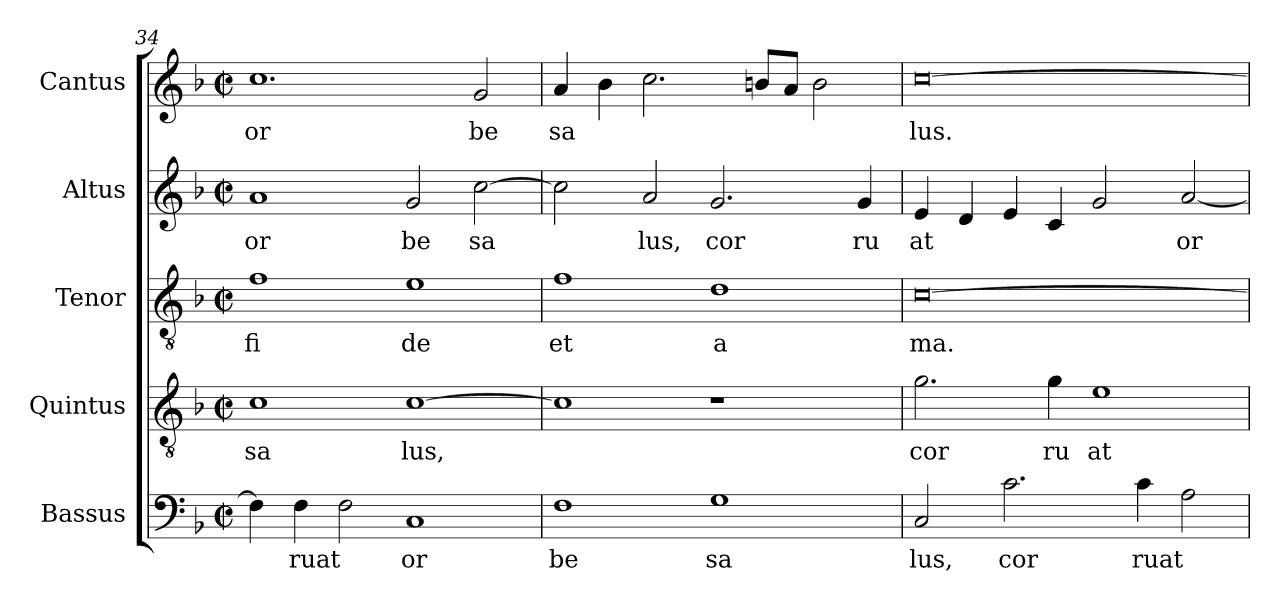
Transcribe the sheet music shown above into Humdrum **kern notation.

**kern	**text	**kern	**text	**kern	**text	**kern	**text	**kern	**text
*part5	*part5	*part4	*part4	*part3	*part3	*part2	*part2	*part1	*part1
*staff5	*staff5	*staff4	*staff4	*staff3	*staff3	*staff2	*staff2	*staff1	*staff1
*I"Bassus	*	*I"Quintus	*	*I"Tenor	*	*I"Altus	*	*I"Cantus	*
*clefF4	*	*clefGv2	*	*clefGv2	*	*clefG2	*	*clefG2	*
*k[b-]	*	*k[b-]	*	*k[b-]	*	*k[b-]	*	*k[b-]	*
*F:	*	*F:	*	*F:	*	*F:	*	*F:	*
*M2/2	*	*M2/2	*	*M2/2	*	*M2/2	*	*M2/2	*
*met(c|)	*	*met(c|)	*	*met(c|)	*	*met(c|)	*	*met(c|)	*
=34	=34	=34	=34	=34	=34	=34	=34	=34	=34
!	!	!	!LO:LY:b:cj	!	!LO:LY:b:cj	!	!LO:LY:b:cj	!	!LO:LY:b:cj
4F\]	.	1c	sa	1f	fi	1a	or	1.cc	or
!	!LO:LY:b:cj	!	!	!	!	!	!	!	!
4F\	ruat	.	.	.	.	.	.	.	.
2F\	.	.	.	.	.	.	.	.	.
!	!LO:LY:b:cj	!	!LO:LY:b:cj	!	!LO:LY:b:cj	!	!LO:LY:b:cj	!	!
1C	or	[>1c	lus,	1e	de	2g/	be	.	.
!	!	!	!	!	!	!	!LO:LY:b:cj	!	!LO:LY:b:cj
.	.	.	.	.	.	[>2cc\	sa	2g/	be
=35	=35	=35	=35	=35	=35	=35	=35	=35	=35
!	!LO:LY:b:cj	!	!	!	!LO:LY:b:cj	!	!	!	!LO:LY:b:cj
1F	be	1c]	.	1f	et	2cc\]	.	4a/	sa
.	.	.	.	.	.	.	.	4b-\	.
!	!	!	!	!	!	!	!LO:LY:b:cj	!	!
.	.	.	.	.	.	2a/	lus,	2.cc\	.
!	!LO:LY:b:cj	!	!	!	!LO:LY:b:cj	!	!LO:LY:b:cj	!	!
1G	sa	1r	.	1d	a	2.g/	cor	.	.
.	.	.	.	.	.	.	.	8bn/L	.
.	.	.	.	.	.	.	.	8a/J	.
.	.	.	.	.	.	.	.	2b\	.
!	!	!	!	!	!	!	!LO:LY:b:cj	!	!
.	.	.	.	.	.	4g/	ru	.	.
=36	=36	=36	=36	=36	=36	=36	=36	=36	=36
!	!LO:LY:b:cj	!	!LO:LY:b:cj	!	!LO:LY:b:cj	!	!LO:LY:b:cj	!	!LO:LY:b:cj
2C/	lus,	2.g\	cor	[>0c	ma.	4e/	at	[>0cc	lus.
.	.	.	.	.	.	4d/	.	.	.
!	!LO:LY:b:cj	!	!	!	!	!	!	!	!
2.c\	cor	.	.	.	.	4e/	.	.	.
!	!	!	!LO:LY:b:cj	!	!	!	!	!	!
.	.	4g\	ru	.	.	4c/	.	.	.
!	!	!	!LO:LY:b:cj	!	!	!	!	!	!
.	.	1e	at	.	.	2g/	.	.	.
!	!LO:LY:b:cj	!	!	!	!	!	!	!	!
4c\	ruat	.	.	.	.	.	.	.	.
!	!	!	!	!	!	!	!LO:LY:b:cj	!	!
2A\	.	.	.	.	.	[<2a/	or	.	.
=	=	=	=	=	=	=	=	=	=
*-	*-	*-	*-	*-	*-	*-	*-	*-	*-
